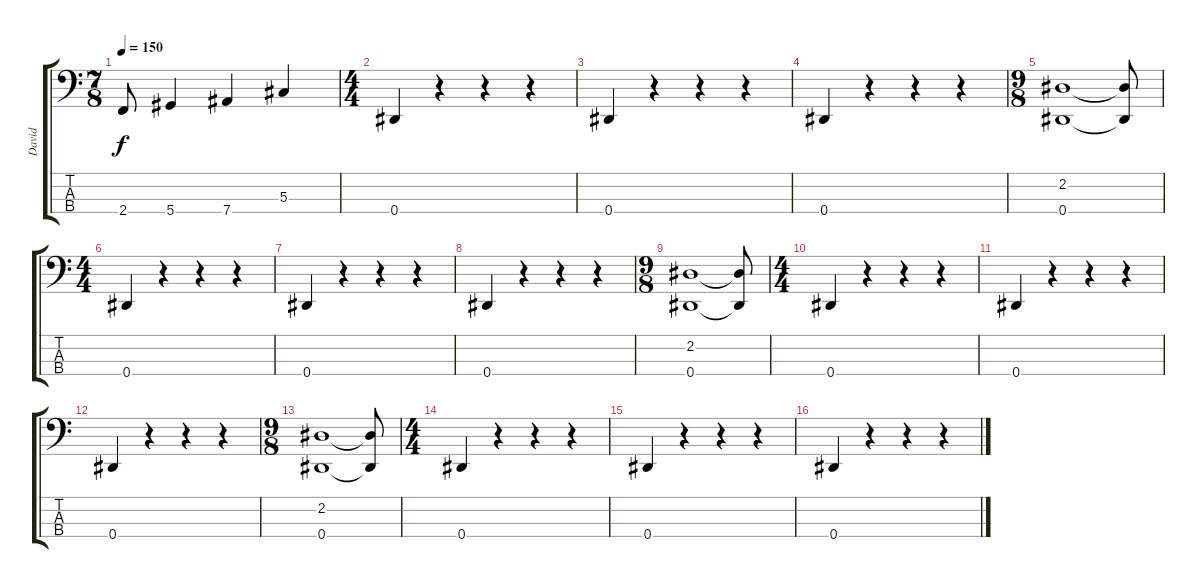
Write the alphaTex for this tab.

\track ("David" "David") {instrument electricbasspick}
\staff {score tabs}
\tuning (Gb2 Db2 Ab1 Eb1) {hide}
\ts (7 8)
\tempo 150
\clef f4
\ks c
2.4{t}.8{dy f} 5.4.4 7.4.4 5.3.4 |
\ts (4 4)
0.4.4 r.4 r.4 r.4 |
0.4.4 r.4 r.4 r.4 |
0.4.4 r.4 r.4 r.4 |
\ts (9 8)
(2.2 0.4).1 (2.2{t} 0.4{t}).8 |
\ts (4 4)
0.4.4 r.4 r.4 r.4 |
0.4.4 r.4 r.4 r.4 |
0.4.4 r.4 r.4 r.4 |
\ts (9 8)
(2.2 0.4).1 (2.2{t} 0.4{t}).8 |
\ts (4 4)
0.4.4 r.4 r.4 r.4 |
0.4.4 r.4 r.4 r.4 |
0.4.4 r.4 r.4 r.4 |
\ts (9 8)
(2.2 0.4).1 (2.2{t} 0.4{t}).8 |
\ts (4 4)
0.4.4 r.4 r.4 r.4 |
0.4.4 r.4 r.4 r.4 |
0.4.4 r.4 r.4 r.4
